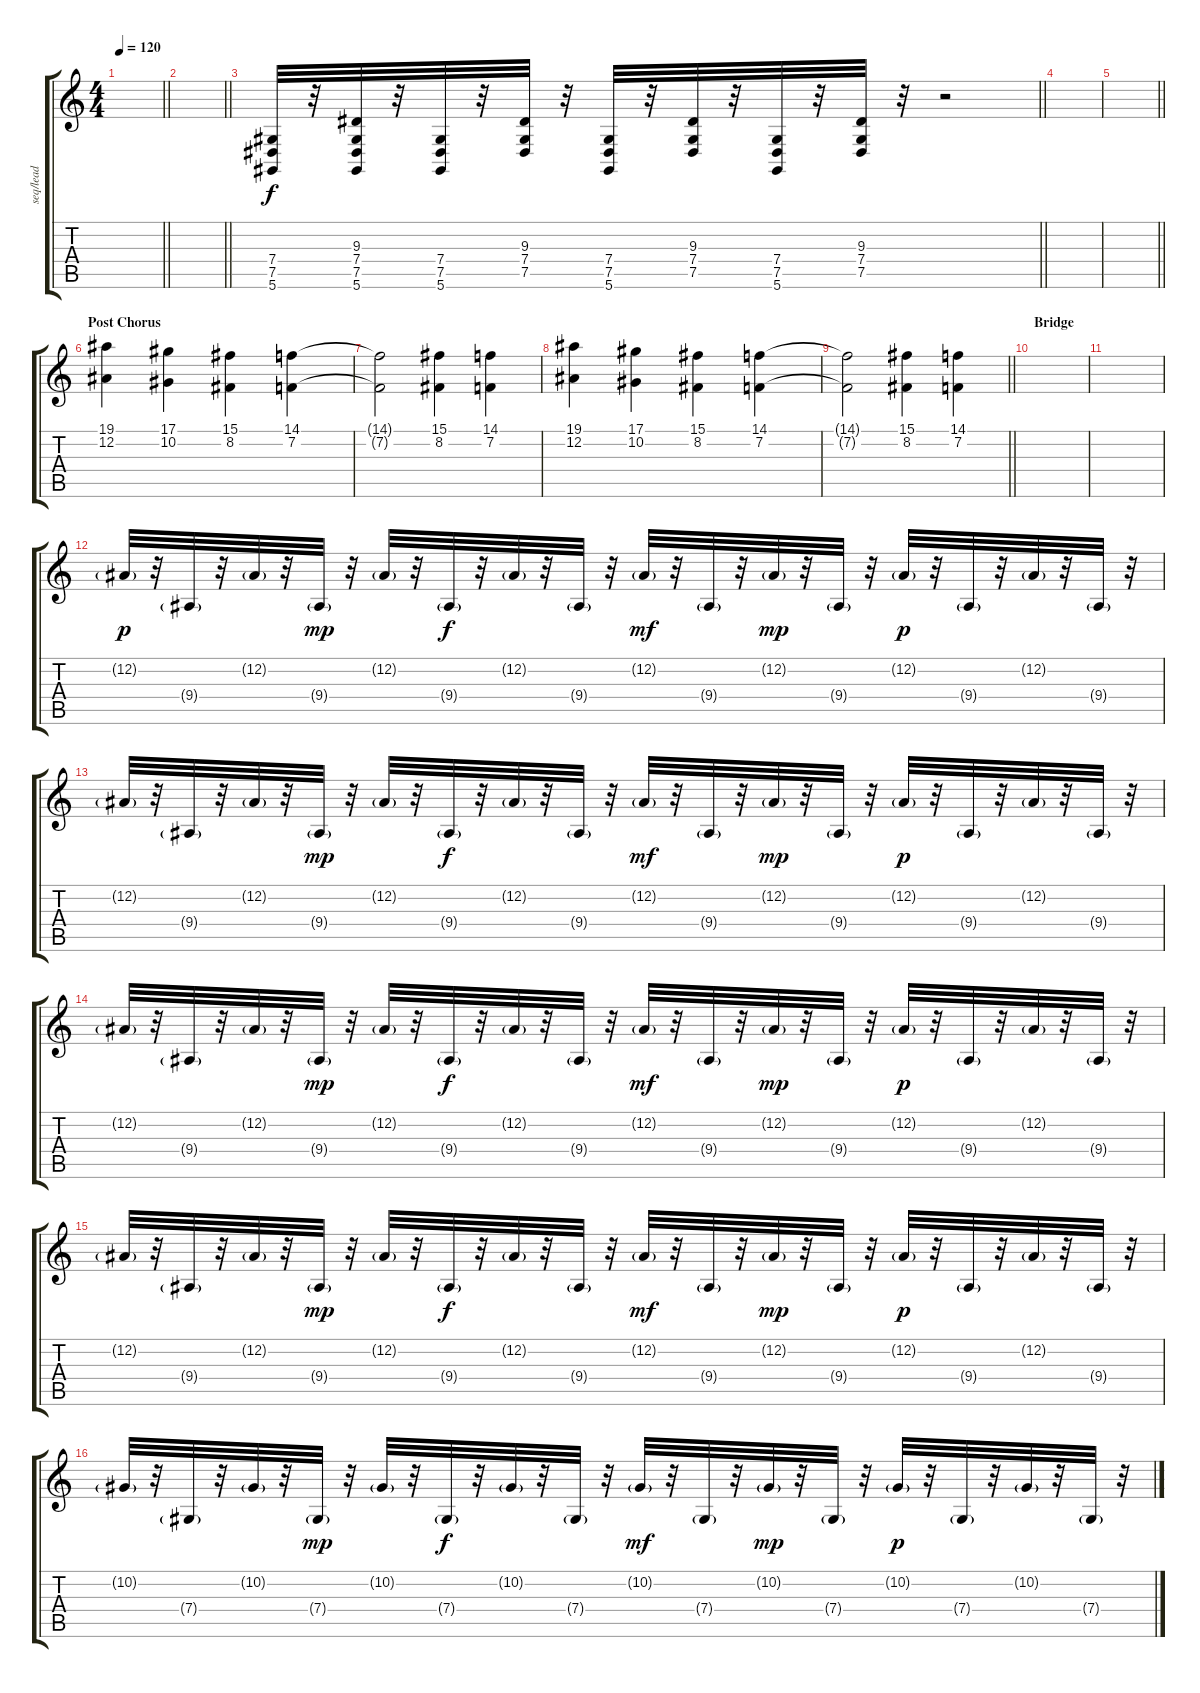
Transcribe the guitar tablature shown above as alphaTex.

\track ("seq/lead" "seq/lead") {instrument lead8bassandlead}
\staff {score tabs}
\tuning (Eb4 Bb3 Gb3 Db3 Ab2 Eb2) {hide}
\ts (4 4)
\tempo 120
\clef g2
\barLineRight lightlight
\ks c
|
\barLineRight lightlight
|
\barLineRight lightlight
(7.4 7.5 5.6).32 r.32 (9.3 7.4 7.5 5.6).32 r.32 (7.4 7.5 5.6).32 r.32 (9.3 7.4 7.5).32 r.32 (7.4 7.5 5.6).32 r.32 (9.3 7.4 7.5).32 r.32 (7.4 7.5 5.6).32 r.32 (9.3 7.4 7.5).32 r.32 r.2 |
|
\barLineRight lightlight
|
\section ("" "Post Chorus")
(19.1 12.2).4 (17.1 10.2).4 (15.1 8.2).4 (14.1 7.2).4 |
(14.1{t} 7.2{t}).2 (15.1 8.2).4 (14.1 7.2).4 |
(19.1 12.2).4 (17.1 10.2).4 (15.1 8.2).4 (14.1 7.2).4 |
\barLineRight lightlight
(14.1{t} 7.2{t}).2 (15.1 8.2).4 (14.1 7.2).4 |
\section ("" "Bridge")
|
|
12.2{g}.32{dy p} r.32 9.4{g}.32 r.32 12.2{g}.32 r.32 9.4{g}.32{dy mp} r.32 12.2{g}.32 r.32 9.4{g}.32{dy f} r.32 12.2{g}.32 r.32 9.4{g}.32 r.32 12.2{g}.32{dy mf} r.32 9.4{g}.32 r.32 12.2{g}.32{dy mp} r.32 9.4{g}.32 r.32 12.2{g}.32{dy p} r.32 9.4{g}.32 r.32 12.2{g}.32 r.32 9.4{g}.32 r.32 |
12.2{g}.32 r.32 9.4{g}.32 r.32 12.2{g}.32 r.32 9.4{g}.32{dy mp} r.32 12.2{g}.32 r.32 9.4{g}.32{dy f} r.32 12.2{g}.32 r.32 9.4{g}.32 r.32 12.2{g}.32{dy mf} r.32 9.4{g}.32 r.32 12.2{g}.32{dy mp} r.32 9.4{g}.32 r.32 12.2{g}.32{dy p} r.32 9.4{g}.32 r.32 12.2{g}.32 r.32 9.4{g}.32 r.32 |
12.2{g}.32 r.32 9.4{g}.32 r.32 12.2{g}.32 r.32 9.4{g}.32{dy mp} r.32 12.2{g}.32 r.32 9.4{g}.32{dy f} r.32 12.2{g}.32 r.32 9.4{g}.32 r.32 12.2{g}.32{dy mf} r.32 9.4{g}.32 r.32 12.2{g}.32{dy mp} r.32 9.4{g}.32 r.32 12.2{g}.32{dy p} r.32 9.4{g}.32 r.32 12.2{g}.32 r.32 9.4{g}.32 r.32 |
12.2{g}.32 r.32 9.4{g}.32 r.32 12.2{g}.32 r.32 9.4{g}.32{dy mp} r.32 12.2{g}.32 r.32 9.4{g}.32{dy f} r.32 12.2{g}.32 r.32 9.4{g}.32 r.32 12.2{g}.32{dy mf} r.32 9.4{g}.32 r.32 12.2{g}.32{dy mp} r.32 9.4{g}.32 r.32 12.2{g}.32{dy p} r.32 9.4{g}.32 r.32 12.2{g}.32 r.32 9.4{g}.32 r.32 |
10.2{g}.32 r.32 7.4{g}.32 r.32 10.2{g}.32 r.32 7.4{g}.32{dy mp} r.32 10.2{g}.32 r.32 7.4{g}.32{dy f} r.32 10.2{g}.32 r.32 7.4{g}.32 r.32 10.2{g}.32{dy mf} r.32 7.4{g}.32 r.32 10.2{g}.32{dy mp} r.32 7.4{g}.32 r.32 10.2{g}.32{dy p} r.32 7.4{g}.32 r.32 10.2{g}.32 r.32 7.4{g}.32 r.32
